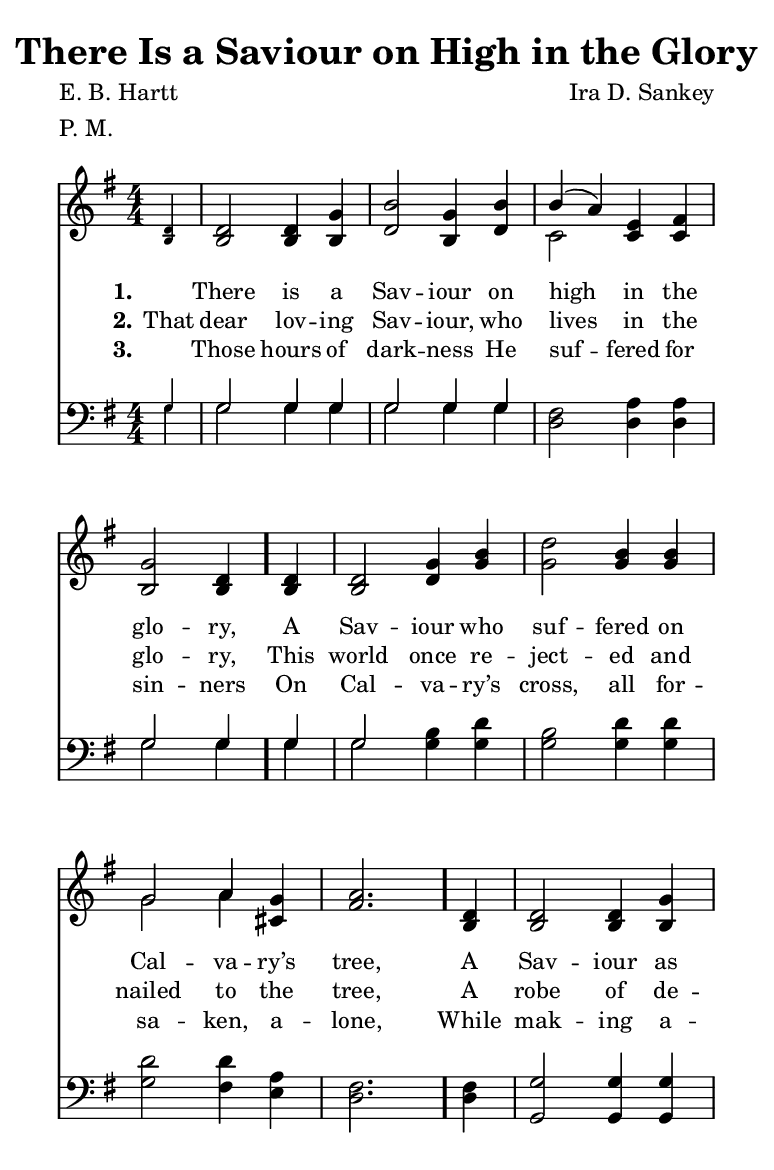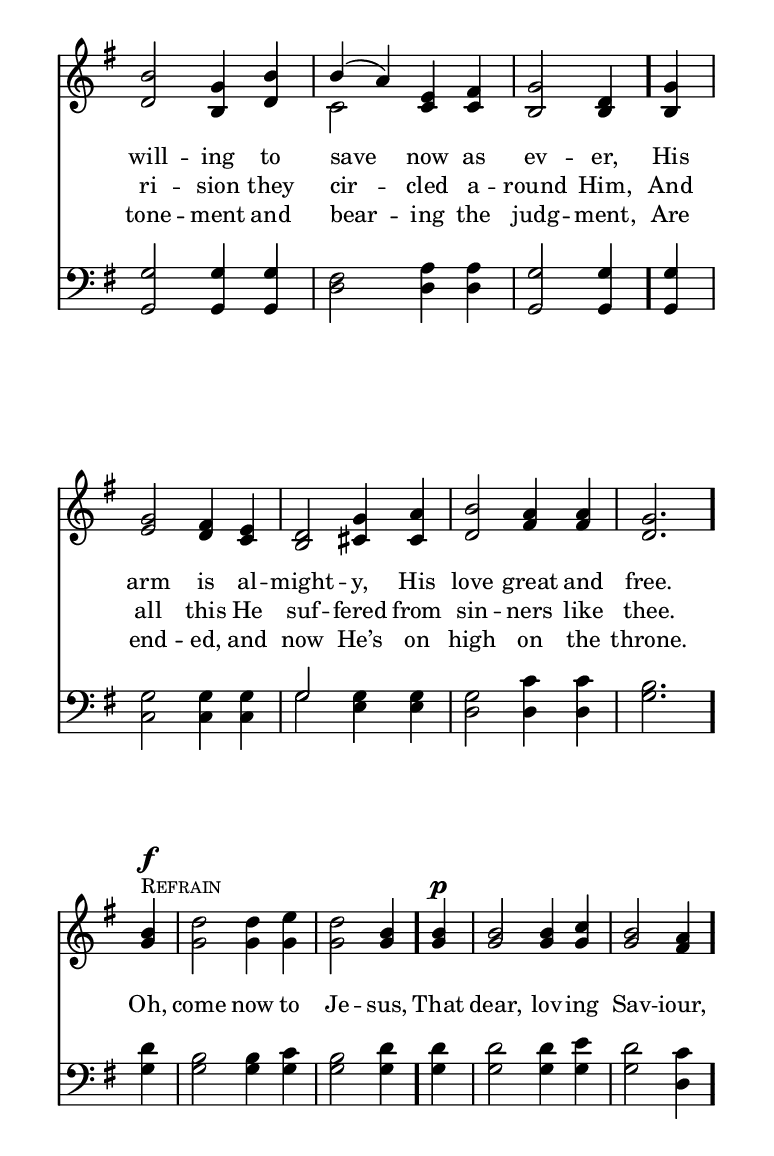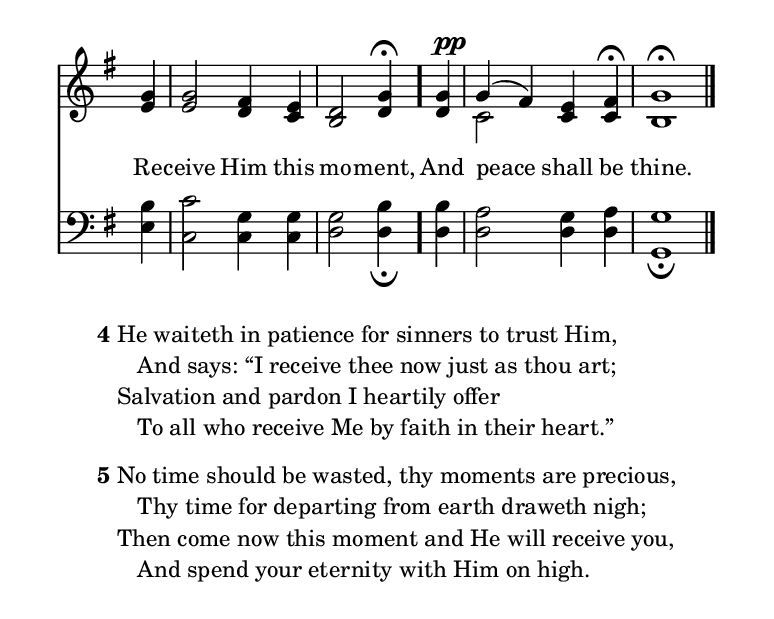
\include "common/global.ily"
\paper {
  \include "common/paper.ily"
  ragged-last-bottom = ##t
  systems-per-page = #(cond (is-eogsized 5) (#t #f))
  system-count = #(cond (is-eogsized 6) (#t #f))
}

\header{
  %gospel
  hymnnumber = "124"
  title = "There Is a Saviour on High in the Glory"
  tunename = ""
  meter = "P. M."
  poet = "E. B. Hartt"
  composer = "Ira D. Sankey"
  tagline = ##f
}

ta = { \tempo 4=120 }
tb = { \tempo 4=60 }

global = {
  \include "common/overrides.ily"
  \override Staff.TimeSignature.style = #'numbered
  \time 4/4
  \override Score.MetronomeMark.transparent = ##t % hide all fermata changes too
  \key g \major
  \ta
  \partial 4
  \autoBeamOff
}

notesSoprano = {
\global
\relative c' {

  \once \override NoteHead.font-size = #-4 d4 |
  d2 d4 g | b2 g4 b | b( a) e fis | g2 d4 \eogbreak
  d4 | d2 g4 b | d2 b4 b | g2 a4 g | a2. \eogbreak
  d,4 | d2 d4 g | b2 g4 b | b( a) e fis | g2 d4 \eogbreak
  g4 | g2 fis4 e | d2 g4 a | b2 a4 a | g2. \eogbreak

  << s^\markup { \small \caps "Refrain" } % TODO arrange REFRAIN and dynamic forte appropriately
  { b4^\markup \dynamic f | d2 d4 e d2 b4 } >>
  b^\markup \dynamic p | b2 b4 c | b2 a4
  g4 | g2 fis4 e | d2 \tb g4 \fermata \ta
  g4^\markup \dynamic pp | g( fis) e \tb fis \fermata | g1 \fermata \ta |

  \bar "|."

}
}

notesAlto = {
\global
\relative e' {

  \once \override NoteHead.font-size = #-4 b4 |
  b2 b4 b | d2 b4 d | c2 c4 c | b2 b4
  b4 | b2 d4 g | g2 g4 g | g2 a4 cis, | fis2.
  b,4 | b2 b4 b | d2 b4 d | c2 c4 c | b2 b4
  b4 | e2 d4 c | b2 cis4 cis | d2 fis4 fis | d2.

  g4 | g2 g4 g | g2 g4
  g | g2 g4 g | g2 fis4
  e4 | e2 d4 c | b2 d4
  d4 | c2 c4 c | b1 |

}
}

notesTenor = {
\global
\relative a {

  \once \override NoteHead.font-size = #-4 g4 |
  g2 g4 g | g2 g4 g | fis2 a4 a | g2 g4
  g4 | g2 b4 d | b2 d4 d | d2 d4 a | fis2.
  fis4 | g2 g4 g | g2 g4 g | fis2 a4 a | g2 g4
  g4 | g2 g4 g | g2 g4 g | g2 c4 c | b2.

  d4 | b2 b4 c | b2 d4
  d | d2 d4 e | d2 c4
  b4 | c2 g4 g | g2 b4
  b4 | a2 g4 a | g1 |
}
}

notesBass = {
\global
\relative f {

  \once \override NoteHead.font-size = #-4 g4 |
  g2 g4 g | g2 g4 g | d2 d4 d4 | g2 g4
  g4 | g2 g4 g | g2 g4 g | g2 fis4 e | d2.
  d4 | g,2 g4 g | g2 g4 g | d'2 d4 d | g,2 g4
  g4 | c2 c4 c | g'2 e4 e | d2 d4 d | g2.

  g4 | g2 g4 g | g2 g4
  g | g2 g4 g | g2 d4
  e4 | c2 c4 c | d2 d4_\fermata
  d4 | d2 d4 d | g,1_\fermata |

}
}

Refrain = \lyricmode {

Oh, come now to Je -- sus, \bar "."
That dear, lov -- ing Sav -- iour, \bar "."
Re -- ceive Him this mo -- ment, \bar "."
And peace shall be thine. \bar "."

}

wordsA = \lyricmode {
\set stanza = "1."

_ There is a Sav -- iour on high in the glo -- ry, \bar "."
A Sav -- iour who suf -- fered on Cal -- va -- ry’s tree, \bar "."
A Sav -- iour as will -- ing to save now as ev -- er, \bar "."
His arm is al -- might -- y, His love great and free. \bar "."

}

wordsB = \lyricmode {
\set stanza = "2."

That dear lov -- ing Sav -- iour, who lives in the glo -- ry,
This world once re -- ject -- ed and nailed to the tree,
A robe of de -- ri -- sion they cir -- cled a -- round Him,
And all this He suf -- fered from sin -- ners like thee.

\Refrain

}

wordsC = \lyricmode {
\set stanza = "3."

_ Those hours of dark -- ness He suf -- fered for sin -- ners
On Cal -- va -- ry’s cross, all for -- sa -- ken, a -- lone,
While mak -- ing a -- tone -- ment and bear -- ing the judg -- ment,
Are end -- ed, and now He’s on high on the throne.

}

wordsD = \markuplist {

\line { He waiteth in patience for sinners to trust Him, }
\line { { \hspace #2 } And says: “I receive thee now just as thou art; }
\line { Salvation and pardon I heartily offer }
\line { { \hspace #2 } To all who receive Me by faith in their heart.” }

}

wordsE = \markuplist {

\line { No time should be wasted, thy moments are precious, }
\line { { \hspace #2 } Thy time for departing from earth draweth nigh; }
\line { Then come now this moment and He will receive you, }
\line { { \hspace #2 } And spend your eternity with Him on high. }

}

\score {
  \context ChoirStaff <<
    \context Staff = upper <<
      \set Staff.autoBeaming = ##f
      \set ChoirStaff.systemStartDelimiter = #'SystemStartBar
      \set ChoirStaff.printPartCombineTexts = ##f
      \partcombine #'(2 . 11) \notesSoprano \notesAlto
      \context NullVoice = sopranos { \voiceOne << \notesSoprano >> }
      \context Lyrics = one   \lyricsto sopranos \wordsA
      \context Lyrics = two   \lyricsto sopranos \wordsB
      \context Lyrics = three \lyricsto sopranos \wordsC
    >>
    \context Staff = men <<
      \set Staff.autoBeaming = ##f
      \clef bass
      \set ChoirStaff.printPartCombineTexts = ##f
      \partcombine #'(2 . 11) \notesTenor \notesBass
    >>
  >>
  \layout {
    \include "common/layout.ily"
  }
  #(cond ((ly:get-option 'eog-midi-permitted) #{ \midi{
    \include "common/midi.ily"
  } #}))
}

\noPageBreak

\markup { \fill-line { \vcenter \column {
  \vspace #1
  \line{ \bold 4 \column { \wordsD } } \combine \null \vspace #0.4
  \line{ \bold 5 \column { \wordsE } }
  \vspace #1
} } }

\version "2.19.49"  % necessary for upgrading to future LilyPond versions.

% vi:set et ts=2 sw=2 ai nocindent syntax=lilypond:
